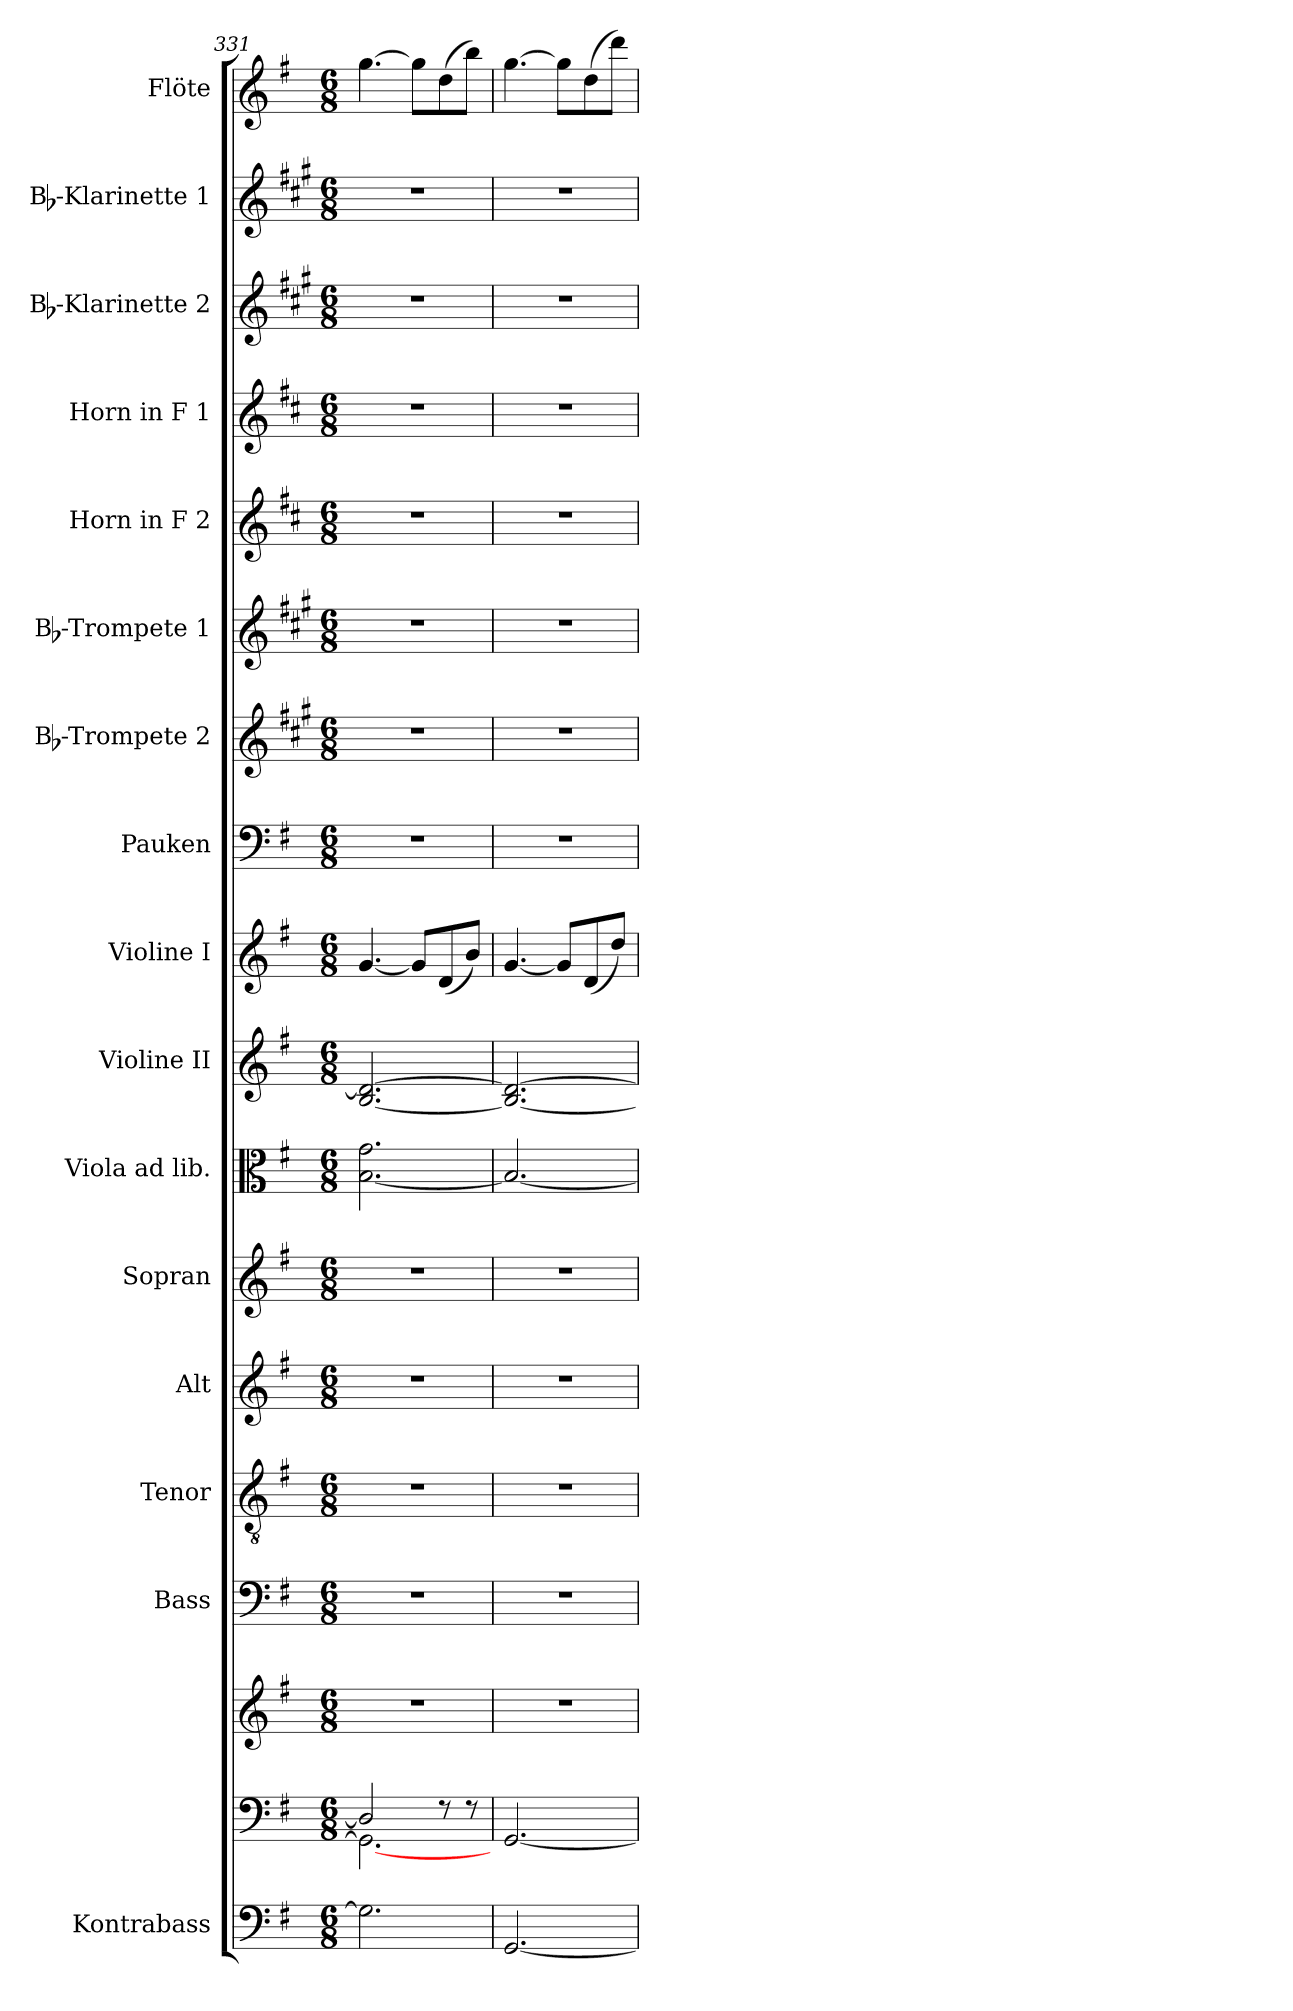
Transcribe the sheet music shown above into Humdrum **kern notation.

**kern	**kern	**kern	**kern	**kern	**kern	**kern	**kern	**kern	**kern	**kern	**kern	**kern	**kern	**kern	**kern	**kern	**kern
*part17	*part16	*part16	*part15	*part14	*part13	*part12	*part11	*part10	*part9	*part8	*part7	*part6	*part5	*part4	*part3	*part2	*part1
*staff18	*staff17	*staff16	*staff15	*staff14	*staff13	*staff12	*staff11	*staff10	*staff9	*staff8	*staff7	*staff6	*staff5	*staff4	*staff3	*staff2	*staff1
*I"Kontrabass	*	*	*I"Bass	*I"Tenor	*I"Alt	*I"Sopran	*I"Viola ad lib.	*I"Violine II	*I"Violine I	*I"Pauken	*I"Bb-Trompete 2	*I"Bb-Trompete 1	*I"Horn in F 2	*I"Horn in F 1	*I"Bb-Klarinette 2	*I"Bb-Klarinette 1	*I"Flöte
*I'Kb.	*	*	*I'B.	*I'T.	*I'A.	*I'S.	*I'Vla.	*I'Vl. II	*I'Vl. I	*I'Pk.	*I'Bb Trp. 2	*I'Bb Trp. 1	*	*	*I'Bb Kl. 2	*I'Bb Kl. 1	*I'Fl.
*clefF4	*clefF4	*clefG2	*clefF4	*clefGv2	*clefG2	*clefG2	*clefC3	*clefG2	*clefG2	*clefF4	*clefG2	*clefG2	*clefG2	*clefG2	*clefG2	*clefG2	*clefG2
*ITrd7c12	*	*	*	*	*	*	*	*	*	*	*ITrd1c2	*ITrd1c2	*ITrd4c7	*ITrd4c7	*ITrd1c2	*ITrd1c2	*
*k[f#]	*k[f#]	*k[f#]	*k[f#]	*k[f#]	*k[f#]	*k[f#]	*k[f#]	*k[f#]	*k[f#]	*k[f#]	*k[f#]	*k[f#]	*k[f#]	*k[f#]	*k[f#]	*k[f#]	*k[f#]
*G:	*G:	*G:	*G:	*G:	*G:	*G:	*G:	*G:	*G:	*G:	*G:	*G:	*G:	*G:	*G:	*G:	*G:
*M6/8	*M6/8	*M6/8	*M6/8	*M6/8	*M6/8	*M6/8	*M6/8	*M6/8	*M6/8	*M6/8	*M6/8	*M6/8	*M6/8	*M6/8	*M6/8	*M6/8	*M6/8
=331	=331	=331	=331	=331	=331	=331	=331	=331	=331	=331	=331	=331	=331	=331	=331	=331	=331
*	*^	*	*	*	*	*	*	*	*	*	*	*	*	*	*	*	*
2.GG\]	2D/]	2.GG\_	2.r	2.r	2.r	2.r	2.r	[<2.B\ 2.g\	[2.B/ 2.d/_	[4.g/	2.r	2.r	2.r	2.r	2.r	2.r	2.r	[4.gg\
.	.	.	.	.	.	.	.	.	.	8g/L]	.	.	.	.	.	.	.	8gg\L]
.	8r	.	.	.	.	.	.	.	.	(<8d/	.	.	.	.	.	.	.	(>8dd\
.	8r	.	.	.	.	.	.	.	.	8b/J)	.	.	.	.	.	.	.	8bb\J)
*	*v	*v	*	*	*	*	*	*	*	*	*	*	*	*	*	*	*	*
=332	=332	=332	=332	=332	=332	=332	=332	=332	=332	=332	=332	=332	=332	=332	=332	=332	=332
[2.GGG/	[2.GG/	2.r	2.r	2.r	2.r	2.r	2.B/_	2.B/_ 2.d/_	[4.g/	2.r	2.r	2.r	2.r	2.r	2.r	2.r	[4.gg\
.	.	.	.	.	.	.	.	.	8g/L]	.	.	.	.	.	.	.	8gg\L]
.	.	.	.	.	.	.	.	.	(<8d/	.	.	.	.	.	.	.	(>8dd\
.	.	.	.	.	.	.	.	.	8dd/J)	.	.	.	.	.	.	.	8ddd\J)
=	=	=	=	=	=	=	=	=	=	=	=	=	=	=	=	=	=
*-	*-	*-	*-	*-	*-	*-	*-	*-	*-	*-	*-	*-	*-	*-	*-	*-	*-
